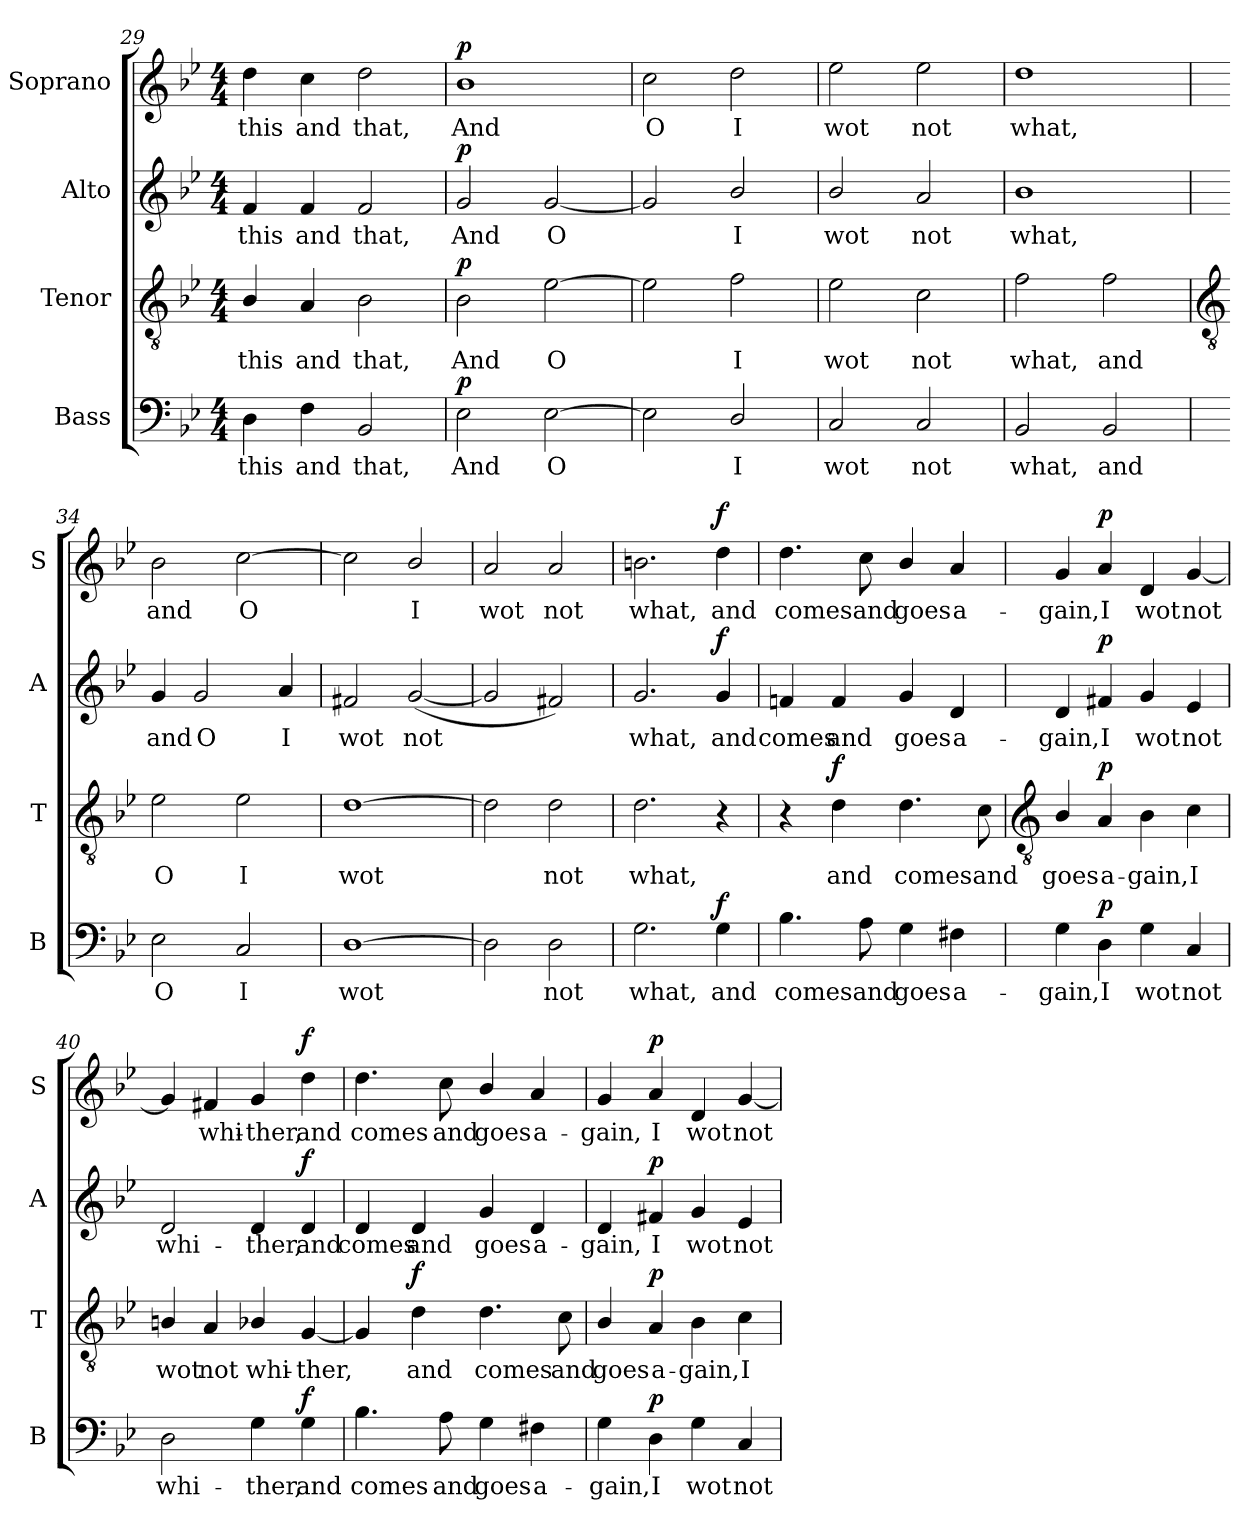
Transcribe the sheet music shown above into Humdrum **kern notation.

**kern	**text	**dynam	**kern	**text	**dynam	**kern	**text	**dynam	**kern	**text	**dynam
*part4	*part4	*part4	*part3	*part3	*part3	*part2	*part2	*part2	*part1	*part1	*part1
*staff4	*staff4	*staff4	*staff3	*staff3	*staff3	*staff2	*staff2	*staff2	*staff1	*staff1	*staff1
*I"Bass	*	*	*I"Tenor	*	*	*I"Alto	*	*	*I"Soprano	*	*
*I'B	*	*	*I'T	*	*	*I'A	*	*	*I'S	*	*
*clefF4	*	*	*clefGv2	*	*	*clefG2	*	*	*clefG2	*	*
*k[b-e-]	*	*	*k[b-e-]	*	*	*k[b-e-]	*	*	*k[b-e-]	*	*
*B-:	*	*	*B-:	*	*	*B-:	*	*	*B-:	*	*
*M4/4	*	*	*M4/4	*	*	*M4/4	*	*	*M4/4	*	*
=29	=29	=29	=29	=29	=29	=29	=29	=29	=29	=29	=29
!	!LO:LY:b	!	!	!LO:LY:b	!	!	!LO:LY:b	!	!	!LO:LY:b	!
4D	this	.	4B-/	this	.	4f	this	.	4dd	this	.
!	!LO:LY:b	!	!	!LO:LY:b	!	!	!LO:LY:b	!	!	!LO:LY:b	!
4F	and	.	4A	and	.	4f	and	.	4cc	and	.
!	!LO:LY:b	!	!	!LO:LY:b	!	!	!LO:LY:b	!	!	!LO:LY:b	!
2BB-	that,	.	2B-	that,	.	2f	that,	.	2dd	that,	.
=30	=30	=30	=30	=30	=30	=30	=30	=30	=30	=30	=30
!	!LO:LY:b	!LO:DY:b	!	!LO:LY:b	!LO:DY:b	!	!LO:LY:b	!LO:DY:b	!	!LO:LY:b	!LO:DY:b
2E-\	And	p	2B-	And	p	2g	And	p	1b-	And	p
!	!LO:LY:b	!	!	!LO:LY:b	!	!	!LO:LY:b	!	!	!	!
[2E-\	O	.	[2e-	O	.	[2g	O	.	.	.	.
=31	=31	=31	=31	=31	=31	=31	=31	=31	=31	=31	=31
!	!	!	!	!	!	!	!	!	!	!LO:LY:b	!
2E-\]	.	.	2e-]	.	.	2g]	.	.	2cc	O	.
!	!LO:LY:b	!	!	!LO:LY:b	!	!	!LO:LY:b	!	!	!LO:LY:b	!
2D/	I	.	2f	I	.	2b-/	I	.	2dd	I	.
=32	=32	=32	=32	=32	=32	=32	=32	=32	=32	=32	=32
!	!LO:LY:b	!	!	!LO:LY:b	!	!	!LO:LY:b	!	!	!LO:LY:b	!
2C	wot	.	2e-	wot	.	2b-/	wot	.	2ee-	wot	.
!	!LO:LY:b	!	!	!LO:LY:b	!	!	!LO:LY:b	!	!	!LO:LY:b	!
2C	not	.	2c	not	.	2a	not	.	2ee-	not	.
=33	=33	=33	=33	=33	=33	=33	=33	=33	=33	=33	=33
!	!LO:LY:b	!	!	!LO:LY:b	!	!	!LO:LY:b	!	!	!LO:LY:b	!
2BB-	what,	.	2f	what,	.	1b-	what,	.	1dd	what,	.
!	!LO:LY:b	!	!	!LO:LY:b	!	!	!	!	!	!	!
2BB-	and	.	2f	and	.	.	.	.	.	.	.
!!LO:LB:g=z
=34	=34	=34	=34	=34	=34	=34	=34	=34	=34	=34	=34
*	*	*	*clefGv2	*	*	*	*	*	*	*	*
!	!LO:LY:b	!	!	!LO:LY:b	!	!	!LO:LY:b	!	!	!LO:LY:b	!
2E-\	O	.	2e-	O	.	4g	and	.	2b-	and	.
!	!	!	!	!	!	!	!LO:LY:b	!	!	!	!
.	.	.	.	.	.	2g	O	.	.	.	.
!	!LO:LY:b	!	!	!LO:LY:b	!	!	!	!	!	!LO:LY:b	!
2C	I	.	2e-	I	.	.	.	.	[2cc\	O	.
!	!	!	!	!	!	!	!LO:LY:b	!	!	!	!
.	.	.	.	.	.	4a	I	.	.	.	.
=35	=35	=35	=35	=35	=35	=35	=35	=35	=35	=35	=35
!	!LO:LY:b	!	!	!LO:LY:b	!	!	!LO:LY:b	!	!	!	!
[1D	wot	.	[1d	wot	.	2f#X	wot	.	2cc\]	.	.
!	!	!	!	!	!	!	!LO:LY:b	!	!	!LO:LY:b	!
.	.	.	.	.	.	(<[2g	not	.	2b-/	I	.
=36	=36	=36	=36	=36	=36	=36	=36	=36	=36	=36	=36
!	!	!	!	!	!	!	!	!	!	!LO:LY:b	!
2D]	.	.	2d]	.	.	2g]	.	.	2a	wot	.
!	!LO:LY:b	!	!	!LO:LY:b	!	!	!	!	!	!LO:LY:b	!
2D	not	.	2d	not	.	2f#X)	.	.	2a	not	.
=37	=37	=37	=37	=37	=37	=37	=37	=37	=37	=37	=37
!	!LO:LY:b	!	!	!LO:LY:b	!	!	!LO:LY:b	!	!	!LO:LY:b	!
2.G	what,	.	2.d	what,	.	2.g	what,	.	2.bn	what,	.
!	!LO:LY:b	!LO:DY:b	!	!	!	!	!LO:LY:b	!LO:DY:b	!	!LO:LY:b	!LO:DY:b
4G	and	f	4r	.	.	4g	and	f	4dd	and	f
=38	=38	=38	=38	=38	=38	=38	=38	=38	=38	=38	=38
!	!LO:LY:b	!	!	!	!	!	!LO:LY:b	!	!	!LO:LY:b	!
4.B-	comes	.	4r	.	.	4fn	comes	.	4.dd	comes	.
!	!	!	!	!LO:LY:b	!LO:DY:b	!	!LO:LY:b	!	!	!	!
.	.	.	4d	and	f	4f	and	.	.	.	.
!	!LO:LY:b	!	!	!	!	!	!	!	!	!LO:LY:b	!
8A	and	.	.	.	.	.	.	.	8cc\	and	.
!	!LO:LY:b	!	!	!LO:LY:b	!	!	!LO:LY:b	!	!	!LO:LY:b	!
4G	goes	.	4.d	comes	.	4g	goes	.	4b-/	goes	.
!	!LO:LY:b	!	!	!	!	!	!LO:LY:b	!	!	!LO:LY:b	!
4F#X	a-	.	.	.	.	4d	a-	.	4a	a-	.
!	!	!	!	!LO:LY:b	!	!	!	!	!	!	!
.	.	.	8c\	and	.	.	.	.	.	.	.
!!LO:LB:g=z
=39	=39	=39	=39	=39	=39	=39	=39	=39	=39	=39	=39
*	*	*	*clefGv2	*	*	*	*	*	*	*	*
!	!LO:LY:b	!	!	!LO:LY:b	!	!	!LO:LY:b	!	!	!LO:LY:b	!
4G	-gain,	.	4B-/	goes	.	4d	-gain,	.	4g	-gain,	.
!	!LO:LY:b	!LO:DY:b	!	!LO:LY:b	!LO:DY:b	!	!LO:LY:b	!LO:DY:b	!	!LO:LY:b	!LO:DY:b
4D	I	p	4A	a-	p	4f#X	I	p	4a	I	p
!	!LO:LY:b	!	!	!LO:LY:b	!	!	!LO:LY:b	!	!	!LO:LY:b	!
4G	wot	.	4B-	-gain,	.	4g	wot	.	4d	wot	.
!	!LO:LY:b	!	!	!LO:LY:b	!	!	!LO:LY:b	!	!	!LO:LY:b	!
4C	not	.	4c\	I	.	4e-	not	.	[4g	not	.
=40	=40	=40	=40	=40	=40	=40	=40	=40	=40	=40	=40
!	!LO:LY:b	!	!	!LO:LY:b	!	!	!LO:LY:b	!	!	!	!
2D	whi-	.	4Bn/	wot	.	2d	whi-	.	4g]	.	.
!	!	!	!	!LO:LY:b	!	!	!	!	!	!LO:LY:b	!
.	.	.	4A	not	.	.	.	.	4f#X	whi-	.
!	!LO:LY:b	!	!	!LO:LY:b	!	!	!LO:LY:b	!	!	!LO:LY:b	!
4G	-ther,	.	4B-X/	whi-	.	4d	-ther,	.	4g	-ther,	.
!	!LO:LY:b	!LO:DY:b	!	!LO:LY:b	!	!	!LO:LY:b	!LO:DY:b	!	!LO:LY:b	!LO:DY:b
4G	and	f	[4G	-ther,	.	4d	and	f	4dd	and	f
=41	=41	=41	=41	=41	=41	=41	=41	=41	=41	=41	=41
!	!LO:LY:b	!	!	!	!	!	!LO:LY:b	!	!	!LO:LY:b	!
4.B-	comes	.	4G]	.	.	4d	comes	.	4.dd	comes	.
!	!	!	!	!LO:LY:b	!LO:DY:b	!	!LO:LY:b	!	!	!	!
.	.	.	4d	and	f	4d	and	.	.	.	.
!	!LO:LY:b	!	!	!	!	!	!	!	!	!LO:LY:b	!
8A	and	.	.	.	.	.	.	.	8cc\	and	.
!	!LO:LY:b	!	!	!LO:LY:b	!	!	!LO:LY:b	!	!	!LO:LY:b	!
4G	goes	.	4.d	comes	.	4g	goes	.	4b-/	goes	.
!	!LO:LY:b	!	!	!	!	!	!LO:LY:b	!	!	!LO:LY:b	!
4F#X	a-	.	.	.	.	4d	a-	.	4a	a-	.
!	!	!	!	!LO:LY:b	!	!	!	!	!	!	!
.	.	.	8c\	and	.	.	.	.	.	.	.
=42	=42	=42	=42	=42	=42	=42	=42	=42	=42	=42	=42
!	!LO:LY:b	!	!	!LO:LY:b	!	!	!LO:LY:b	!	!	!LO:LY:b	!
4G	-gain,	.	4B-/	goes	.	4d	-gain,	.	4g	-gain,	.
!	!LO:LY:b	!LO:DY:b	!	!LO:LY:b	!LO:DY:b	!	!LO:LY:b	!LO:DY:b	!	!LO:LY:b	!LO:DY:b
4D	I	p	4A	a-	p	4f#X	I	p	4a	I	p
!	!LO:LY:b	!	!	!LO:LY:b	!	!	!LO:LY:b	!	!	!LO:LY:b	!
4G	wot	.	4B-	-gain,	.	4g	wot	.	4d	wot	.
!	!LO:LY:b	!	!	!LO:LY:b	!	!	!LO:LY:b	!	!	!LO:LY:b	!
4C	not	.	4c\	I	.	4e-	not	.	[4g	not	.
=	=	=	=	=	=	=	=	=	=	=	=
*-	*-	*-	*-	*-	*-	*-	*-	*-	*-	*-	*-
